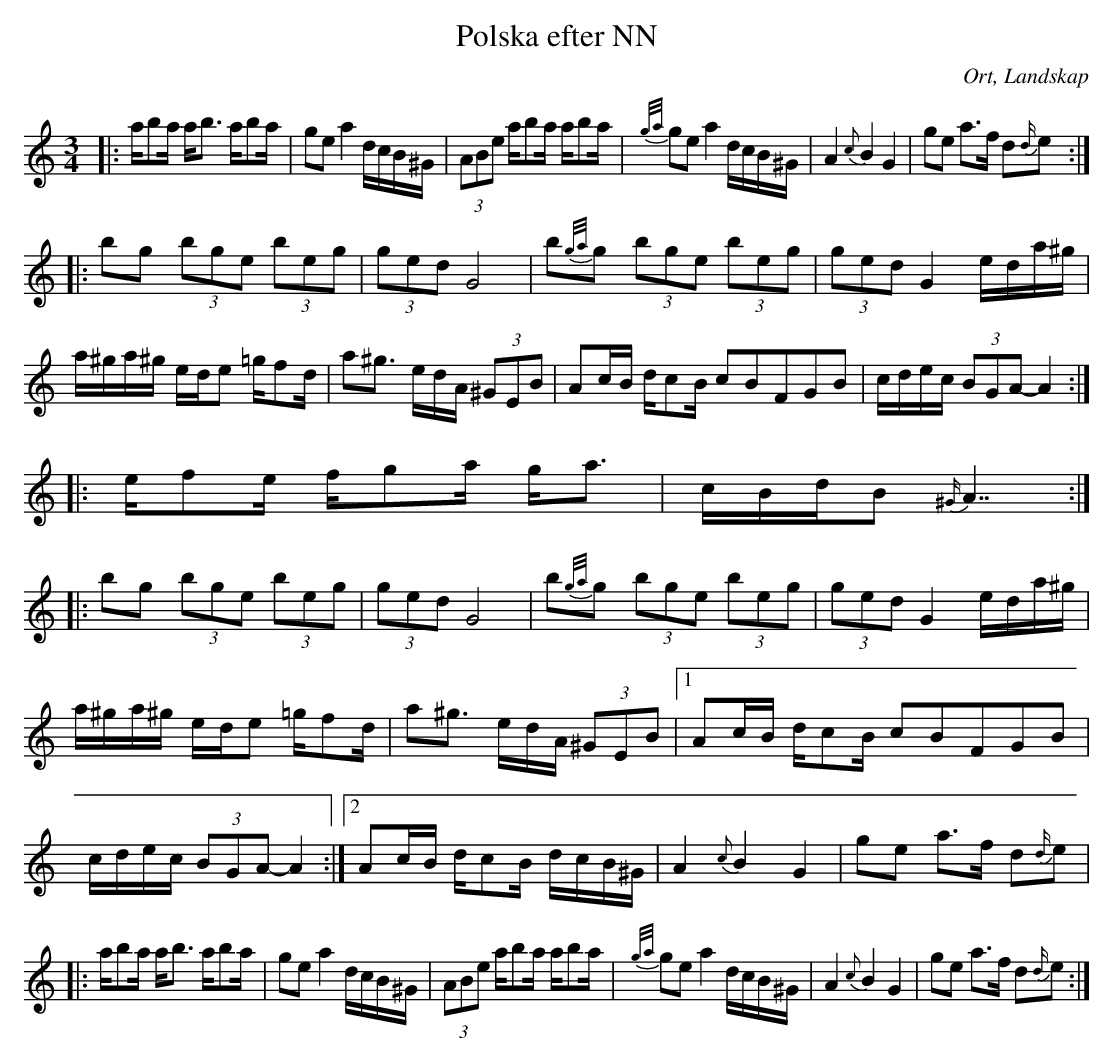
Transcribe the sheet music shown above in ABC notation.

X:1
T:Polska efter NN
O:Ort, Landskap
M:3/4
L:1/8
K:C
|: a/ba/ a<b a/ba/|ge a2 d/c/B/^G/| (3ABe a/ba/ a/ba/ | {g/a/}ge a2 d/c/B/^G/| A2 {c}B2 G2 | ge a>f d{d/}e:|
|:bg (3bge (3beg| (3ged G4 |b{g/a/}g (3bge (3beg| (3ged G2 e/d/a/^g/| a/^g/a/^g/ e/d/e =g/fd/ |a^g3/2 /e/d/A/ (3^GEB| Ac/B/ d/cB/ c2/5B2/5F2/5G2/5B2/5|  c/d/e/c/ (3BGA-A2 :|
|:e/fe/ f/ga/ g/a3/2 |c/B/d/B {^G/}A7/2:|
|:bg (3bge (3beg| (3ged G4 |b{g/a/}g (3bge (3beg| (3ged G2 e/d/a/^g/| a/^g/a/^g/ e/d/e =g/fd/ |a^g3/2 /e/d/A/ (3^GEB|1 Ac/B/ d/cB/ c2/5B2/5F2/5G2/5B2/5|  c/d/e/c/ (3BGA-A2 :|2 Ac/B/ d/cB/ d/c/B/^G/| A2 {c}B2 G2 | ge a>f d{d/}e|
|: a/ba/ a<b a/ba/|ge a2 d/c/B/^G/| (3ABe a/ba/ a/ba/ | {g/a/}ge a2 d/c/B/^G/| A2 {c}B2 G2 | ge a>f d{d/}e:|
